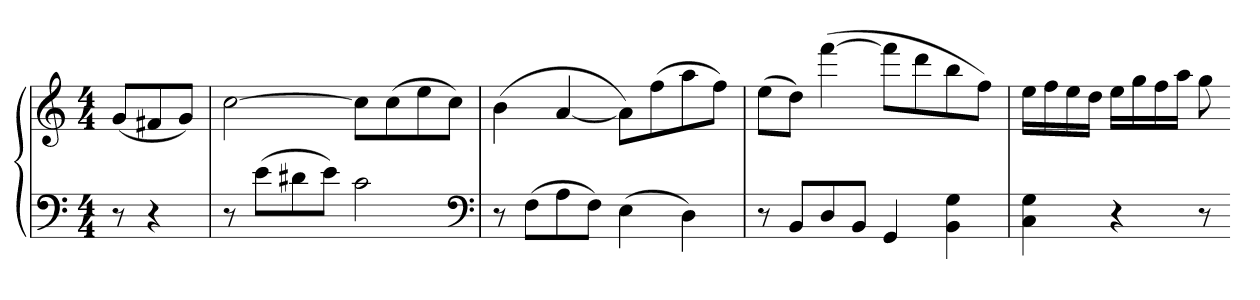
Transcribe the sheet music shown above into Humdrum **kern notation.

**kern	**kern
*part1	*part1
*staff2	*staff1
*clefF4	*clefG2
*k[]	*k[]
*C:	*C:
*M4/4	*M4/4
=	=
8r	(8gL
4r	8f#X
.	8gJ)
=	=
8r	[2cc
(8eL	.
8d#X	.
8eJ)	.
2c	8ccL]
.	(8cc
.	8ee
.	8ccJ)
*clefF4	*
=	=
8r	(4b
(8FL	.
8A	[4a
8FJ)	.
(4E	8aL])
.	(8ff
4D)	8aa
.	8ffJ)
=	=
8r	(8eeL
8BBL	8ddJ)
8D	([4fff
8BBJ	.
4GG	8fffL]
.	8ddd
4BB 4G	8bb
.	8ffJ)
=	=
4C 4G	16eeLL
.	16ff
.	16ee
.	16ddJJ
4r	16eeLL
.	16gg
.	16ff
.	16aaJJ
8r	8gg
=-	=-
*-	*-
